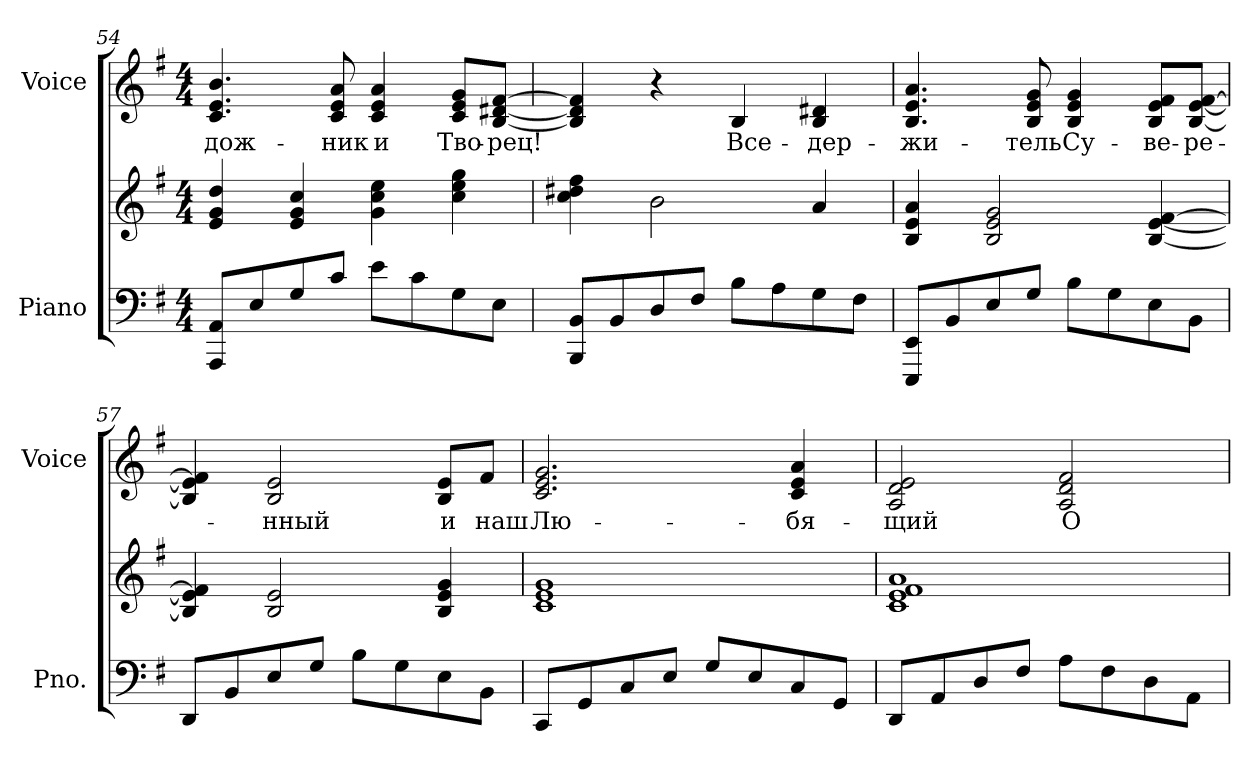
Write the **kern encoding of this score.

**kern	**kern	**kern	**text
*part2	*part2	*part1	*part1
*staff3	*staff2	*staff1	*staff1
*I"Piano	*	*I"Voice	*
*I'Pno.	*	*I'Voice	*
*clefF4	*clefG2	*clefG2	*
*k[f#]	*k[f#]	*k[f#]	*
*G:	*G:	*G:	*
*M4/4	*M4/4	*M4/4	*
=54	=54	=54	=54
!	!	!	!LO:LY:b:color=#000000
8AAAi/ 8AAiL	4ei/ 4gi 4ddi	4.ci/ 4.ei 4.bi	-дож-
8Ei/	.	.	.
8Gi/	4ei/ 4gi 4cci	.	.
!	!	!	!LO:LY:b:color=#000000
8ci/J	.	8ci/ 8ei 8ai	-ник
!	!	!	!LO:LY:b:color=#000000
8ei\L	4gi\ 4cci 4eei	4ci/ 4ei 4ai	и
8ci\	.	.	.
!	!	!	!LO:LY:b:color=#000000
8Gi\	4cci\ 4eei 4ggi	8ci/ 8ei/ 8gi/L	Тво-
!	!	!	!LO:LY:b:color=#000000
8Ei\J	.	[<8Bi/ [<8d#Xi/ [>8f#i/J	-рец!
!!LO:PB:g=z
=55	=55	=55	=55
8BBBi/ 8BBiL	4cci\ 4dd#Xi 4ff#i	4Bi/] 4d#i] 4f#i]	.
8BBi/	.	.	.
8Di/	2bi\	4r	.
8F#i/J	.	.	.
!	!	!	!LO:LY:b:color=#000000
8Bi\L	.	4Bi/	Все-
8Ai\	.	.	.
!	!	!	!LO:LY:b:color=#000000
8Gi\	4ai/	4Bi/ 4d#Xi	-дер-
8F#i\J	.	.	.
=56	=56	=56	=56
!	!	!	!LO:LY:b:color=#000000
8EEEi/ 8EEiL	4Bi/ 4ei 4ai	4.Bi/ 4.ei 4.ai	-жи-
8BBi/	.	.	.
8Ei/	2Bi/ 2ei 2gi	.	.
!	!	!	!LO:LY:b:color=#000000
8Gi/J	.	8Bi/ 8ei 8gi	-тель
!	!	!	!LO:LY:b:color=#000000
8Bi\L	.	4Bi/ 4ei 4gi	Су-
8Gi\	.	.	.
!	!	!	!LO:LY:b:color=#000000
8Ei\	[<4Bi/ [<4ei [>4f#i	8Bi/ 8ei/ 8f#i/L	-ве-
!	!	!	!LO:LY:b:color=#000000
8BBi\J	.	[<8Bi/ [<8ei/ [>8f#i/J	-ре-
=57	=57	=57	=57
8DDi/L	4Bi/] 4ei] 4f#i]	4Bi/] 4ei] 4f#i]	.
8BBi/	.	.	.
!	!	!	!LO:LY:b:color=#000000
8Ei/	2Bi/ 2ei	2Bi/ 2ei	-нный
8Gi/J	.	.	.
8Bi\L	.	.	.
8Gi\	.	.	.
!	!	!	!LO:LY:b:color=#000000
8Ei\	4Bi/ 4ei 4gi	8Bi/ 8ei/L	и
!	!	!	!LO:LY:b:color=#000000
8BBi\J	.	8f#i/J	наш
!!LO:LB:g=z
=58	=58	=58	=58
!	!	!	!LO:LY:b:color=#000000
8CCi/L	1ci 1ei 1gi	2.ci/ 2.ei 2.gi	Лю-
8GGi/	.	.	.
8Ci/	.	.	.
8Ei/J	.	.	.
8Gi/L	.	.	.
8Ei/	.	.	.
!	!	!	!LO:LY:b:color=#000000
8Ci/	.	4ci/ 4ei 4ai	-бя-
8GGi/J	.	.	.
=59	=59	=59	=59
!	!	!	!LO:LY:b:color=#000000
8DDi/L	1ci 1ei 1f#i 1ai	2Ai/ 2di 2ei	-щий
8AAi/	.	.	.
8Di/	.	.	.
8F#i/J	.	.	.
!	!	!	!LO:LY:b:color=#000000
8Ai\L	.	2Ai/ 2di 2f#i	О-
8F#i\	.	.	.
8Di\	.	.	.
8AAi\J	.	.	.
=	=	=	=
*-	*-	*-	*-
